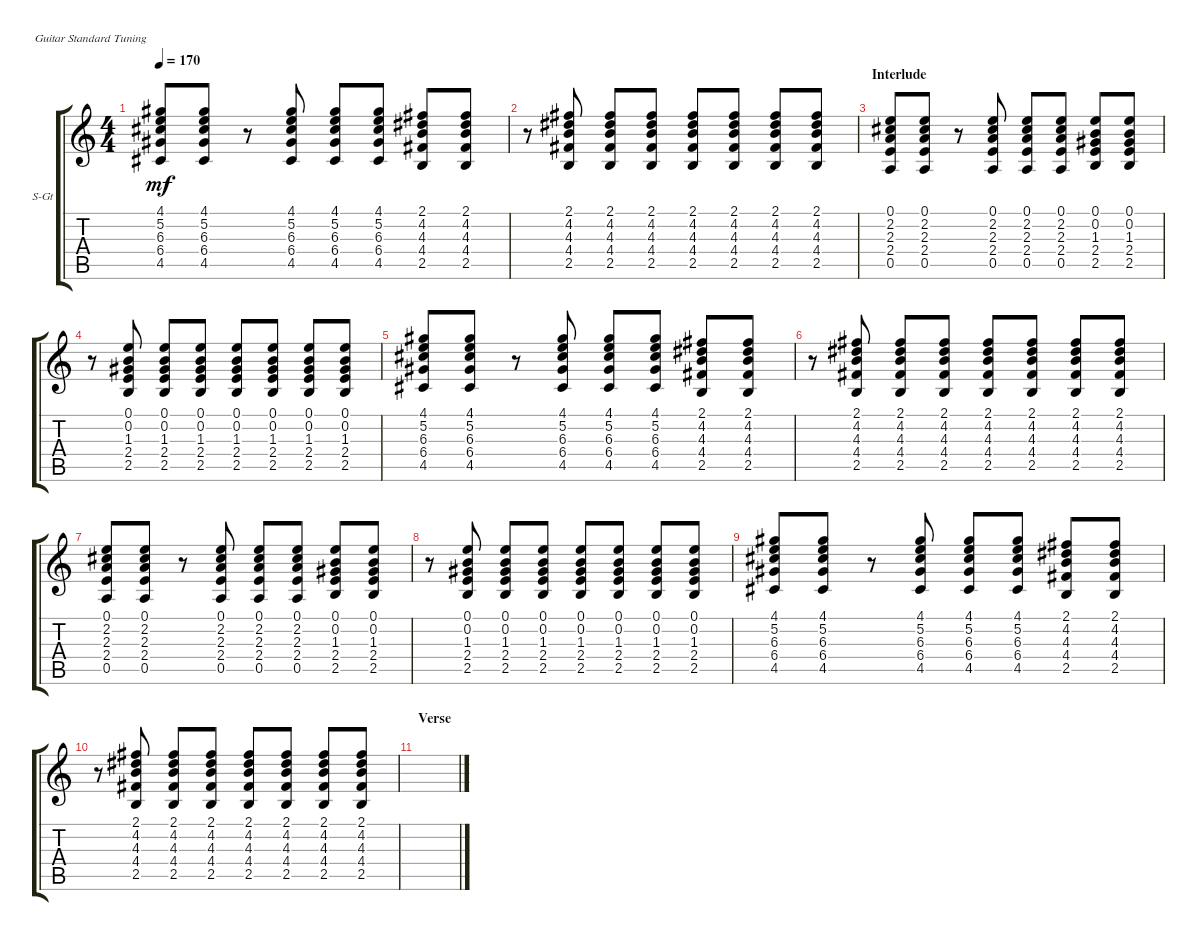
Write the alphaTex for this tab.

\defaultSystemsLayout 4
\bracketExtendMode groupsimilarinstruments
\firstSystemTrackNameOrientation horizontal
\otherSystemsTrackNameOrientation horizontal
\track ("Solo Guitar" "S-Gt") {instrument acousticguitarsteel}
\staff {score tabs}
\tuning (E4 B3 G3 D3 A2 E2)
\ts (4 4)
\tempo 170
\clef g2
\ks c
(4.5 6.4 6.3 5.2 4.1).8{dy mf} (4.5 6.4 6.3 5.2 4.1).8 r.8 (4.5 6.4 6.3 5.2 4.1).8 (4.5 6.4 6.3 5.2 4.1).8 (4.5 6.4 6.3 5.2 4.1).8 (2.5 4.4 4.3 4.2 2.1).8 (2.5 4.4 4.3 4.2 2.1).8 |
r.8 (2.5 4.4 4.3 4.2 2.1).8 (2.5 4.4 4.3 4.2 2.1).8 (2.5 4.4 4.3 4.2 2.1).8 (2.5 4.4 4.3 4.2 2.1).8 (2.5 4.4 4.3 4.2 2.1).8 (2.5 4.4 4.3 4.2 2.1).8 (2.5 4.4 4.3 4.2 2.1).8 |
\section ("" "Interlude")
(0.5 2.4 2.3 2.2 0.1).8 (0.5 2.4 2.3 2.2 0.1).8 r.8 (0.5 2.4 2.3 2.2 0.1).8 (0.5 2.4 2.3 2.2 0.1).8 (0.5 2.4 2.3 2.2 0.1).8 (2.5 2.4 1.3 0.2 0.1).8 (2.5 2.4 1.3 0.2 0.1).8 |
r.8 (2.5 2.4 1.3 0.2 0.1).8 (2.5 2.4 1.3 0.2 0.1).8 (2.5 2.4 1.3 0.2 0.1).8 (2.5 2.4 1.3 0.2 0.1).8 (2.5 2.4 1.3 0.2 0.1).8 (2.5 2.4 1.3 0.2 0.1).8 (2.5 2.4 1.3 0.2 0.1).8 |
(4.5 6.4 6.3 5.2 4.1).8 (4.5 6.4 6.3 5.2 4.1).8 r.8 (4.5 6.4 6.3 5.2 4.1).8 (4.5 6.4 6.3 5.2 4.1).8 (4.5 6.4 6.3 5.2 4.1).8 (2.5 4.4 4.3 4.2 2.1).8 (2.5 4.4 4.3 4.2 2.1).8 |
r.8 (2.5 4.4 4.3 4.2 2.1).8 (2.5 4.4 4.3 4.2 2.1).8 (2.5 4.4 4.3 4.2 2.1).8 (2.5 4.4 4.3 4.2 2.1).8 (2.5 4.4 4.3 4.2 2.1).8 (2.5 4.4 4.3 4.2 2.1).8 (2.5 4.4 4.3 4.2 2.1).8 |
(0.5 2.4 2.3 2.2 0.1).8 (0.5 2.4 2.3 2.2 0.1).8 r.8 (0.5 2.4 2.3 2.2 0.1).8 (0.5 2.4 2.3 2.2 0.1).8 (0.5 2.4 2.3 2.2 0.1).8 (2.5 2.4 1.3 0.2 0.1).8 (2.5 2.4 1.3 0.2 0.1).8 |
r.8 (2.5 2.4 1.3 0.2 0.1).8 (2.5 2.4 1.3 0.2 0.1).8 (2.5 2.4 1.3 0.2 0.1).8 (2.5 2.4 1.3 0.2 0.1).8 (2.5 2.4 1.3 0.2 0.1).8 (2.5 2.4 1.3 0.2 0.1).8 (2.5 2.4 1.3 0.2 0.1).8 |
(4.5 6.4 6.3 5.2 4.1).8 (4.5 6.4 6.3 5.2 4.1).8 r.8 (4.5 6.4 6.3 5.2 4.1).8 (4.5 6.4 6.3 5.2 4.1).8 (4.5 6.4 6.3 5.2 4.1).8 (2.5 4.4 4.3 4.2 2.1).8 (2.5 4.4 4.3 4.2 2.1).8 |
r.8 (2.5 4.4 4.3 4.2 2.1).8 (2.5 4.4 4.3 4.2 2.1).8 (2.5 4.4 4.3 4.2 2.1).8 (2.5 4.4 4.3 4.2 2.1).8 (2.5 4.4 4.3 4.2 2.1).8 (2.5 4.4 4.3 4.2 2.1).8 (2.5 4.4 4.3 4.2 2.1).8 |
\section ("" "Verse")
